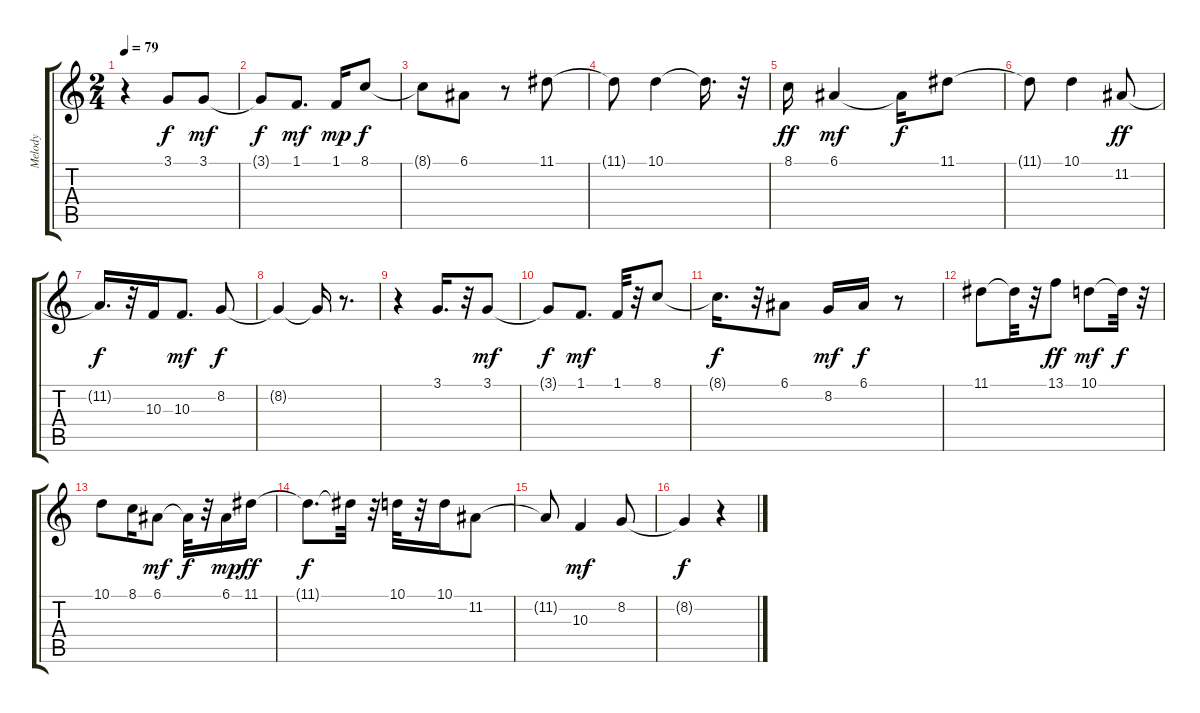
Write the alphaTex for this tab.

\track ("Melody" "Melody") {instrument flute}
\staff {score tabs}
\tuning (E4 B3 G3 D3 A2 E2) {hide}
\ts (2 4)
\tempo 79
\clef g2
\ks c
r.4{dy f} 3.1.8 3.1.8{dy mf} |
3.1{t}.8{dy f} 1.1.8{d dy mf} 1.1.16{dy mp} 8.1.8{dy f} |
8.1{t}.8 6.1.8 r.8 11.1.8 |
11.1{t}.8 10.1.4 10.1{t}.16{d} r.32 |
8.1.16{dy ff} 6.1.4{dy mf} 6.1{t}.16{dy f} 11.1.8 |
11.1{t}.8 10.1.4 11.2.8{dy ff} |
11.2{t}.16{d dy f} r.32 10.3.16 10.3.8{d dy mf} 8.2.8{dy f} |
8.2{t}.4 8.2{t}.16 r.8{d} |
r.4 3.1.16{d} r.32 3.1.8{dy mf} |
3.1{t}.8{dy f} 1.1.8{d dy mf} 1.1.32 r.32 8.1.8 |
8.1{t}.16{d dy f} r.32 6.1.8 8.2.16{dy mf} 6.1.16{dy f} r.8 |
11.1.8 11.1{t}.32 r.32 13.1.8{dy ff} 10.1.8{dy mf} 10.1{t}.32{dy f} r.32 |
10.1.8 8.1.16 6.1.8{dy mf} 6.1{t}.32{dy f} r.32 6.1.16{dy mp} 11.1.16{dy ff} |
11.1{t}.8{d dy f} 11.1{t}.32 r.32 10.1.32 r.32 10.1.16 11.2.8 |
11.2{t}.8 10.3.4{dy mf} 8.2.8 |
8.2{t}.4{dy f} r.4
